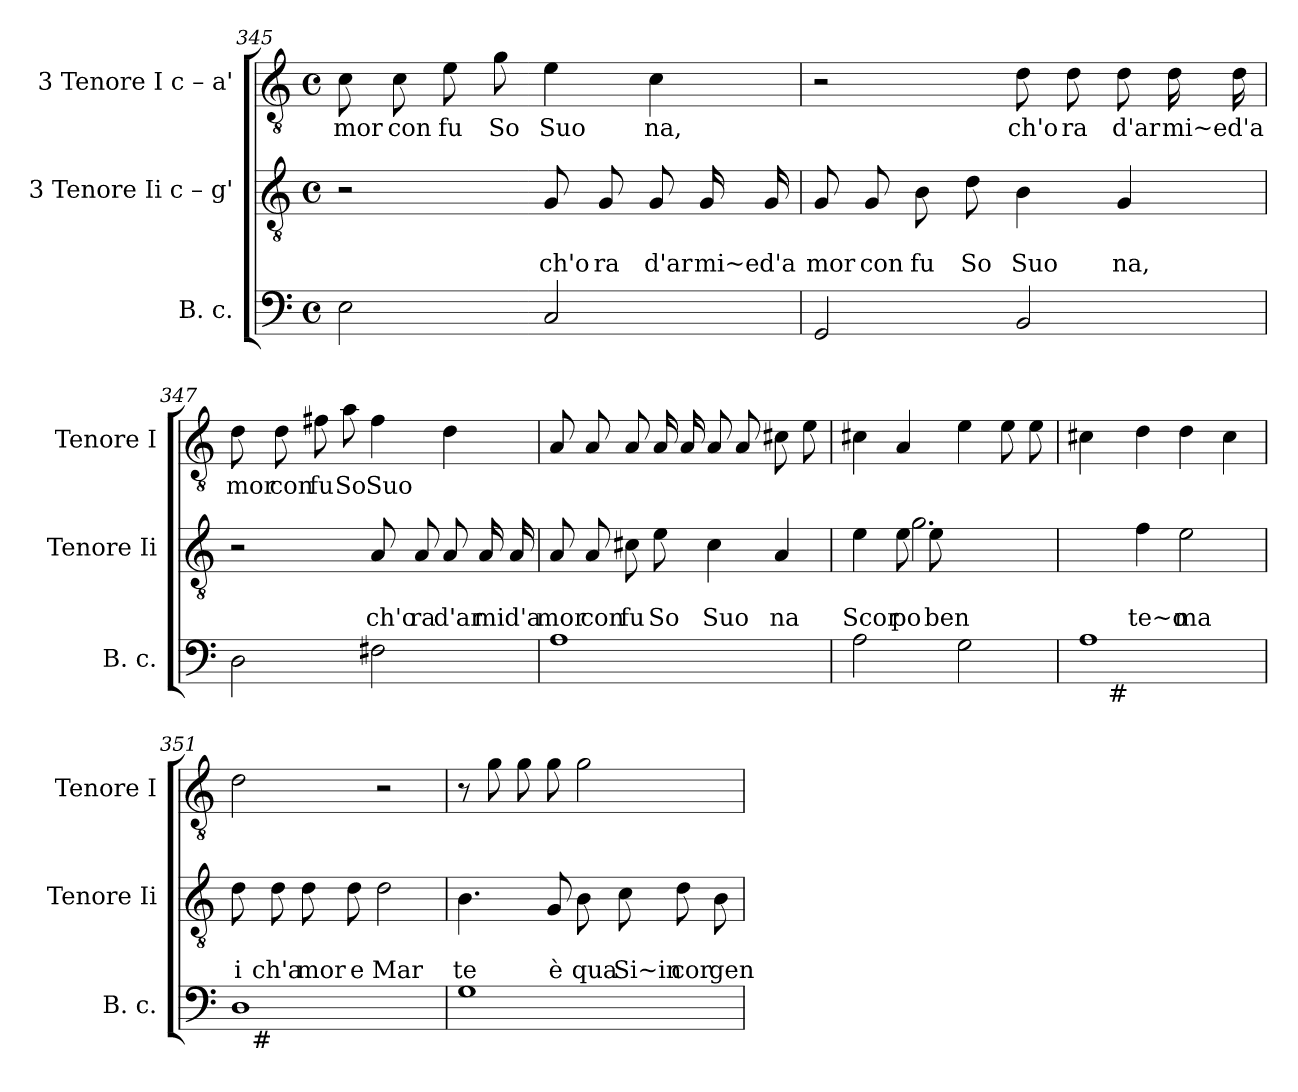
**kern	**kern	**text	**text	**kern	**text
*part3	*part2	*part2	*part2	*part1	*part1
*staff3	*staff2	*staff2	*staff2	*staff1	*staff1
*I"B. c.	*I"3 Tenore Ii c – g'	*	*	*I"3 Tenore I c – a'	*
*I'B. c.	*I'Tenore Ii	*	*	*I'Tenore I	*
*clefF4	*clefGv2	*	*	*clefGv2	*
*k[]	*k[]	*	*	*k[]	*
*C:	*C:	*	*	*C:	*
*M4/4	*M4/4	*	*	*M4/4	*
*met(c)	*met(c)	*	*	*met(c)	*
=345	=345	=345	=345	=345	=345
!	!	!	!	!	!LO:LY:b
2E\	2r	.	.	8c\	mor
!	!	!	!	!	!LO:LY:b
.	.	.	.	8c\	con
!	!	!	!	!	!LO:LY:b
.	.	.	.	8e\	fu
!	!	!	!	!	!LO:LY:b
.	.	.	.	8g\	So
!	!	!	!LO:LY:b	!	!LO:LY:b
2C/	8G/	.	ch'o	4e\	Suo
!	!	!	!LO:LY:b	!	!
.	8G/	.	ra	.	.
!	!	!	!LO:LY:b	!	!LO:LY:b
.	8G/	.	d'ar	4c\	na,
!	!	!	!LO:LY:b	!	!
.	16G/	.	mi~e	.	.
!	!	!	!LO:LY:b	!	!
.	16G/	.	d'a	.	.
!!LO:PB:g=z
=346	=346	=346	=346	=346	=346
!	!	!	!LO:LY:b	!	!
2GG/	8G/	.	mor	2r	.
!	!	!	!LO:LY:b	!	!
.	8G/	.	con	.	.
!	!	!	!LO:LY:b	!	!
.	8B\	.	fu	.	.
!	!	!	!LO:LY:b	!	!
.	8d\	.	So	.	.
!	!	!	!LO:LY:b	!	!LO:LY:b
2BB/	4B\	.	Suo	8d\	ch'o
!	!	!	!	!	!LO:LY:b
.	.	.	.	8d\	ra
!	!	!	!LO:LY:b	!	!LO:LY:b
.	4G/	.	na,	8d\	d'ar
!	!	!	!	!	!LO:LY:b
.	.	.	.	16d\	mi~e
!	!	!	!	!	!LO:LY:b
.	.	.	.	16d\	d'a
=347	=347	=347	=347	=347	=347
!	!	!	!	!	!LO:LY:b
2D\	2r	.	.	8d\	mor
!	!	!	!	!	!LO:LY:b
.	.	.	.	8d\	con
!	!	!	!	!	!LO:LY:b
.	.	.	.	8f#X\	fu
!	!	!	!	!	!LO:LY:b
.	.	.	.	8a\	So
!	!	!	!LO:LY:b	!	!LO:LY:b
2F#X\	8A/	.	ch'o	4f#\	Suo
!	!	!	!LO:LY:b	!	!
.	8A/	.	ra	.	.
!	!	!	!LO:LY:b	!	!
.	8A/	.	d'ar	4d\	.
!	!	!	!LO:LY:b	!	!
.	16A/	.	mi	.	.
!	!	!	!LO:LY:b	!	!
.	16A/	.	d'a	.	.
=348	=348	=348	=348	=348	=348
!	!	!	!LO:LY:b	!	!
1A	8A/	.	mor	8A/	.
!	!	!	!LO:LY:b	!	!
.	8A/	.	con	8A/	.
!	!	!	!LO:LY:b	!	!
.	8c#X\	.	fu	8A/	.
!	!	!	!LO:LY:b	!	!
.	8e\	.	So	16A/	.
.	.	.	.	16A/	.
!	!	!	!LO:LY:b	!	!
.	4c#\	.	Suo	8A/	.
.	.	.	.	8A/	.
!	!	!	!LO:LY:b	!	!
.	4A/	.	na	8c#X\	.
.	.	.	.	8e\	.
!!LO:LB:g=z
=349	=349	=349	=349	=349	=349
!	!	!	!LO:LY:b	!	!
*	*^	*	*	*	*
2A\	4e\	4ryy	.	Scor	4c#X\	.
!	!	!	!	!LO:LY:b	!	!
!	!	!	!	!LO:LY:b	!	!
.	8e\	2.g\	.	po	4A/	.
!	!	!	!	!LO:LY:b	!	!
.	8e\	.	.	ben	.	.
2G\	2ryy	.	.	.	4e\	.
.	.	.	.	.	8e\	.
.	.	.	.	.	8e\	.
*	*v	*v	*	*	*	*
=350	=350	=350	=350	=350	=350
*^	*	*	*	*	*
1A	8ryy	4ryy	.	.	4c#X\	.
!	!LO:TX:b:t=#	!	!	!	!	!
.	2..ryy	.	.	.	.	.
!	!	!	!	!LO:LY:b	!	!
.	.	4f\	.	te~o	4d\	.
!	!	!	!	!LO:LY:b	!	!
.	.	2e\	.	ma	4d\	.
.	.	.	.	.	4c#\	.
=351	=351	=351	=351	=351	=351	=351
!	!	!	!	!LO:LY:b	!	!
1D	16ryy	8d\	.	i	2d\	.
!	!LO:TX:b:t=#	!	!	!	!	!
.	2...ryy	.	.	.	.	.
!	!	!	!	!LO:LY:b	!	!
.	.	8d\	.	ch'a	.	.
!	!	!	!	!LO:LY:b	!	!
.	.	8d\	.	mor	.	.
!	!	!	!	!LO:LY:b	!	!
.	.	8d\	.	e	.	.
!	!	!	!	!LO:LY:b	!	!
.	.	2d\	.	Mar	2r	.
=352	=352	=352	=352	=352	=352	=352
!	!	!	!	!LO:LY:b	!	!
*v	*v	*	*	*	*	*
1G	4.B\	.	te	8r	.
.	.	.	.	8g\	.
.	.	.	.	8g\	.
!	!	!	!LO:LY:b	!	!
.	8G/	.	è	8g\	.
!	!	!	!LO:LY:b	!	!
.	8B\	.	qua	2g\	.
!	!	!	!LO:LY:b	!	!
.	8c\	.	Si~in	.	.
!	!	!	!LO:LY:b	!	!
.	8d\	.	cor	.	.
!	!	!	!LO:LY:b	!	!
.	8B\	.	gen	.	.
=	=	=	=	=	=
*-	*-	*-	*-	*-	*-
